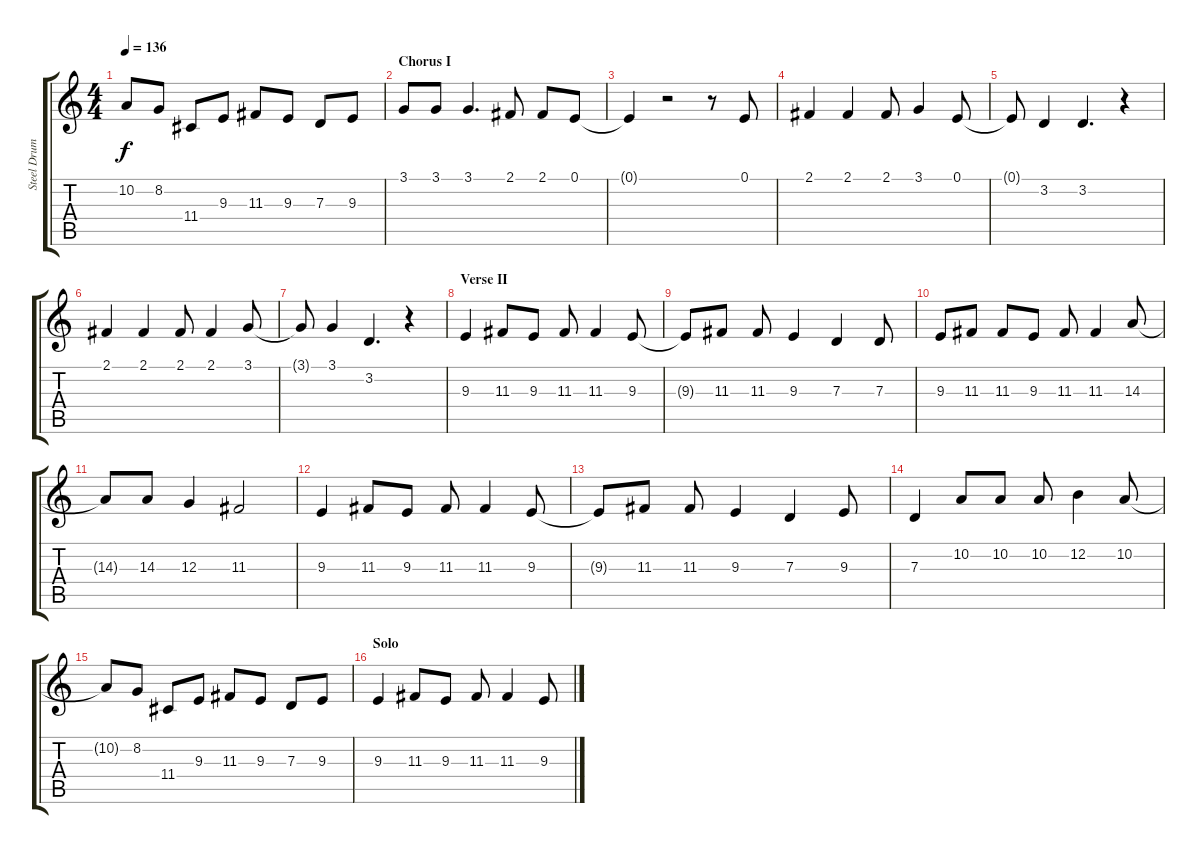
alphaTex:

\track ("Steel Drums" "Steel Drum") {instrument steeldrums}
\staff {score tabs}
\tuning (E4 B3 G3 D3 A2 E2) {hide}
\ts (4 4)
\tempo 136
\clef g2
\ks c
10.2{t}.8{dy f} 8.2.8 11.4.8 9.3.8 11.3.8 9.3.8 7.3.8 9.3.8 |
\section ("" "Chorus I")
3.1.8 3.1.8 3.1.4{d} 2.1.8 2.1.8 0.1.8 |
0.1{t}.4 r.2 r.8 0.1.8 |
2.1.4 2.1.4 2.1.8 3.1.4 0.1.8 |
0.1{t}.8 3.2.4 3.2.4{d} r.4 |
2.1.4 2.1.4 2.1.8 2.1.4 3.1.8 |
3.1{t}.8 3.1.4 3.2.4{d} r.4 |
\section ("" "Verse II")
9.3.4 11.3.8 9.3.8 11.3.8 11.3.4 9.3.8 |
9.3{t}.8 11.3.8 11.3.8 9.3.4 7.3.4 7.3.8 |
9.3.8 11.3.8 11.3.8 9.3.8 11.3.8 11.3.4 14.3.8 |
14.3{t}.8 14.3.8 12.3.4 11.3.2 |
9.3.4 11.3.8 9.3.8 11.3.8 11.3.4 9.3.8 |
9.3{t}.8 11.3.8 11.3.8 9.3.4 7.3.4 9.3.8 |
7.3.4 10.2.8 10.2.8 10.2.8 12.2.4 10.2.8 |
10.2{t}.8 8.2.8 11.4.8 9.3.8 11.3.8 9.3.8 7.3.8 9.3.8 |
\section ("" "Solo")
9.3.4 11.3.8 9.3.8 11.3.8 11.3.4 9.3.8
